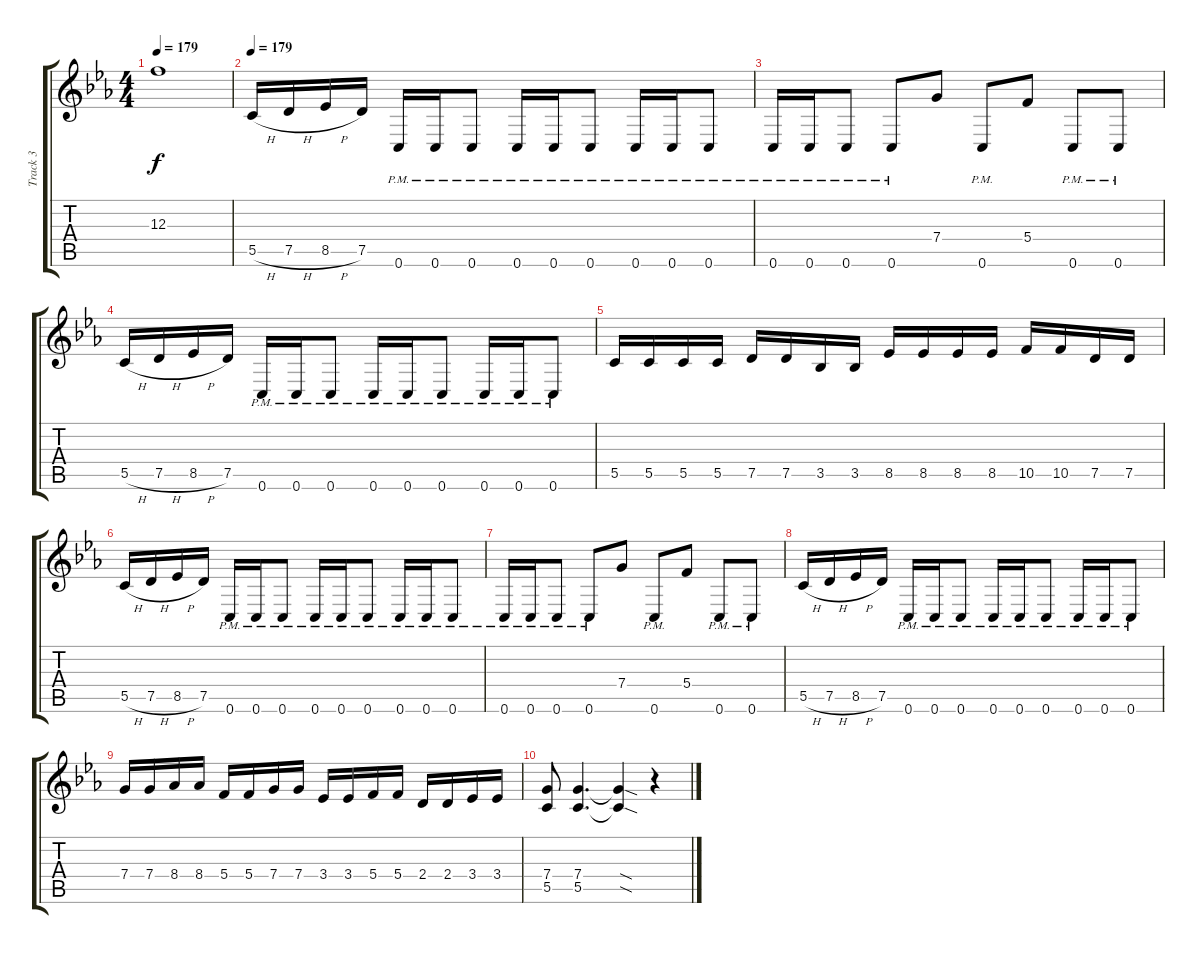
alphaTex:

\track ("Track 3" "Track 3") {instrument distortionguitar}
\staff {score tabs}
\tuning (D4 A3 F3 C3 G2 C2) {hide}
\ts (4 4)
\tempo 179
\clef g2
\ks eb
12.3{t}.1{dy f} |
\tempo 179
5.5{h}.16 7.5{h}.16 8.5{h}.16 7.5.16 0.6{pm}.16 0.6{pm}.16 0.6{pm}.8 0.6{pm}.16 0.6{pm}.16 0.6{pm}.8 0.6{pm}.16 0.6{pm}.16 0.6{pm}.8 |
0.6{pm}.16 0.6{pm}.16 0.6{pm}.8 0.6{pm}.8 7.4.8 0.6{pm}.8 5.4.8 0.6{pm}.8 0.6{pm}.8 |
5.5{h}.16 7.5{h}.16 8.5{h}.16 7.5.16 0.6{pm}.16 0.6{pm}.16 0.6{pm}.8 0.6{pm}.16 0.6{pm}.16 0.6{pm}.8 0.6{pm}.16 0.6{pm}.16 0.6{pm}.8 |
5.5.16 5.5.16 5.5.16 5.5.16 7.5.16 7.5.16 3.5.16 3.5.16 8.5.16 8.5.16 8.5.16 8.5.16 10.5.16 10.5.16 7.5.16 7.5.16 |
5.5{h}.16 7.5{h}.16 8.5{h}.16 7.5.16 0.6{pm}.16 0.6{pm}.16 0.6{pm}.8 0.6{pm}.16 0.6{pm}.16 0.6{pm}.8 0.6{pm}.16 0.6{pm}.16 0.6{pm}.8 |
0.6{pm}.16 0.6{pm}.16 0.6{pm}.8 0.6{pm}.8 7.4.8 0.6{pm}.8 5.4.8 0.6{pm}.8 0.6{pm}.8 |
5.5{h}.16 7.5{h}.16 8.5{h}.16 7.5.16 0.6{pm}.16 0.6{pm}.16 0.6{pm}.8 0.6{pm}.16 0.6{pm}.16 0.6{pm}.8 0.6{pm}.16 0.6{pm}.16 0.6{pm}.8 |
7.4.16 7.4.16 8.4.16 8.4.16 5.4.16 5.4.16 7.4.16 7.4.16 3.4.16 3.4.16 5.4.16 5.4.16 2.4.16 2.4.16 3.4.16 3.4.16 |
(7.4 5.5).8 (7.4 5.5).4{d} (7.4{sod t} 5.5{sod t}).4 r.4
